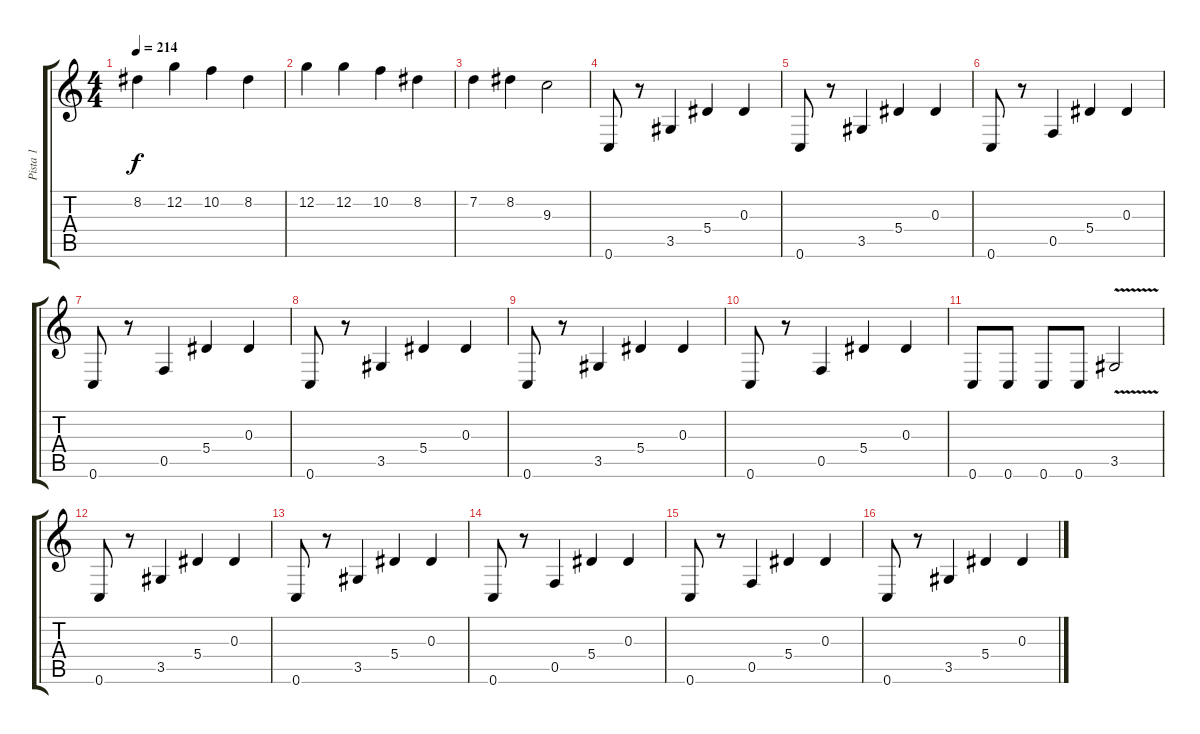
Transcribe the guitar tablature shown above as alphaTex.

\track ("Pista 1" "Pista 1") {instrument distortionguitar}
\staff {score tabs}
\tuning (C4 G3 Eb3 Bb2 F2 C2) {hide}
\ts (4 4)
\tempo 214
\clef g2
\ks c
8.2.4{dy f} 12.2.4 10.2.4 8.2.4 |
12.2.4 12.2.4 10.2.4 8.2.4 |
7.2.4 8.2.4 9.3.2 |
0.6.8 r.8 3.5.4 5.4.4 0.3.4 |
0.6.8 r.8 3.5.4 5.4.4 0.3.4 |
0.6.8 r.8 0.5.4 5.4.4 0.3.4 |
0.6.8 r.8 0.5.4 5.4.4 0.3.4 |
0.6.8 r.8 3.5.4 5.4.4 0.3.4 |
0.6.8 r.8 3.5.4 5.4.4 0.3.4 |
0.6.8 r.8 0.5.4 5.4.4 0.3.4 |
0.6.8 0.6.8 0.6.8 0.6.8 3.5{v}.2 |
0.6.8 r.8 3.5.4 5.4.4 0.3.4 |
0.6.8 r.8 3.5.4 5.4.4 0.3.4 |
0.6.8 r.8 0.5.4 5.4.4 0.3.4 |
0.6.8 r.8 0.5.4 5.4.4 0.3.4 |
0.6.8 r.8 3.5.4 5.4.4 0.3.4
